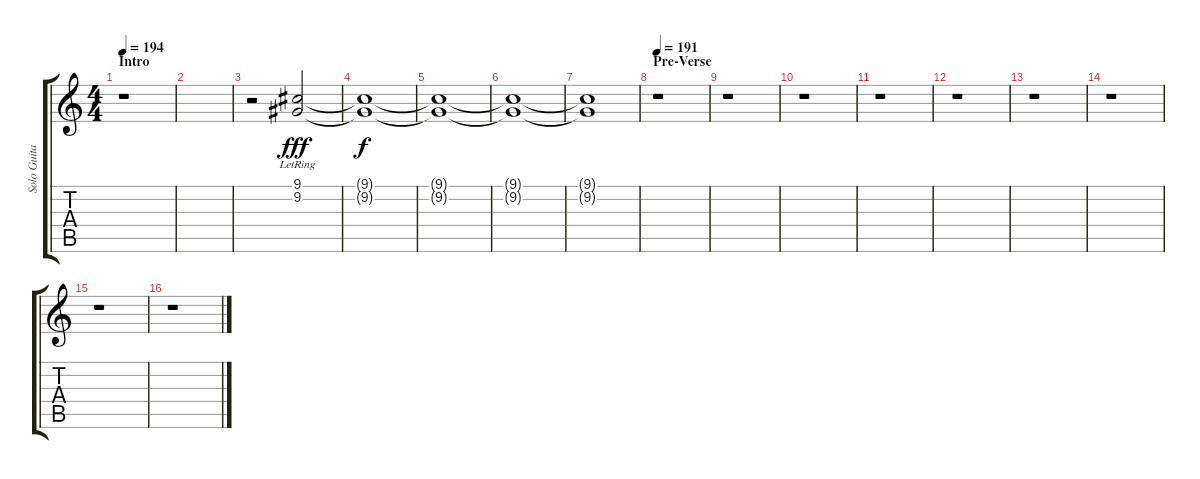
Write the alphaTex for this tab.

\track ("Solo Guitar (Billie Joe Armstrong)" "Solo Guita") {instrument birdtweet}
\staff {score tabs}
\tuning (E4 B3 G3 D3 A2 E2) {hide}
\ts (4 4)
\section ("" "Intro")
\tempo 194
\clef g2
\ks c
r.1{dy fff instrument birdtweet} |
|
r.2 (9.1{lr} 9.2{lr}).2 |
(9.1{t} 9.2{t}).1{dy f} |
(9.1{t} 9.2{t}).1 |
(9.1{t} 9.2{t}).1 |
(9.1{t} 9.2{t}).1 |
\section ("" "Pre-Verse")
\tempo 191
r.1 |
r.1 |
r.1 |
r.1 |
r.1 |
r.1 |
r.1 |
r.1 |
r.1
